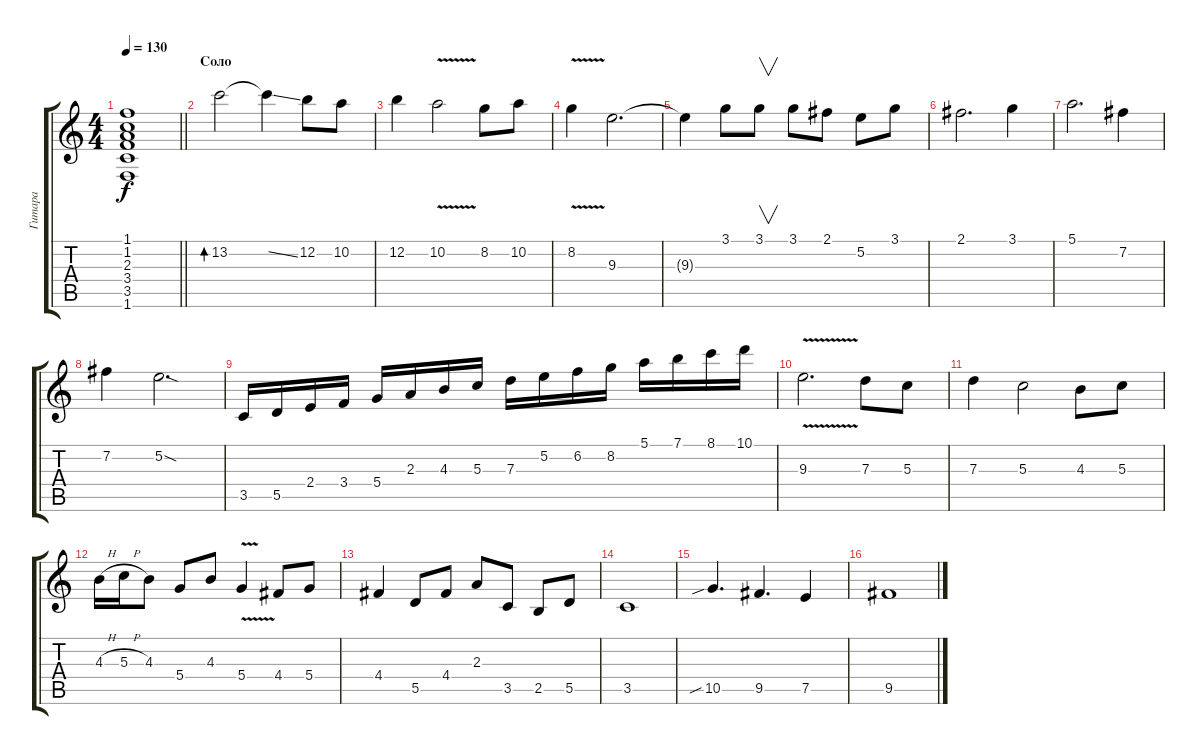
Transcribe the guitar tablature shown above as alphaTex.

\track ("Гитара" "Гитара") {solo instrument acousticguitarsteel}
\staff {score tabs}
\tuning (E4 B3 G3 D3 A2 E2) {hide}
\ts (4 4)
\tempo 130
\clef g2
\barLineRight lightlight
\ks c
(1.1{t} 1.2{t} 2.3{t} 3.4{t} 3.5{t} 1.6{t}).1{dy f} |
\section ("" "Соло")
13.2.2{bd 240 volume 16 balance 16 instrument acousticguitarsteel} 13.2{ss t}.4 12.2.8 10.2.8 |
12.2.4 10.2{v}.2 8.2.8 10.2.8 |
8.2{v}.4 9.3.2{d} |
9.3{t}.4 3.1.8 3.1.8{v} 3.1.8 2.1.8 5.2.8 3.1.8 |
2.1.2{d} 3.1.4 |
5.1.2{d} 7.2.4 |
7.2.4 5.2{sod}.2{d} |
3.5.16 5.5.16 2.4.16 3.4.16 5.4.16 2.3.16 4.3.16 5.3.16 7.3.16 5.2.16 6.2.16 8.2.16 5.1.16 7.1.16 8.1.16 10.1.16 |
9.3{v}.2{d} 7.3.8 5.3.8 |
7.3.4 5.3.2 4.3.8 5.3.8 |
4.3{h}.16 5.3{h}.16 4.3.8 5.4.8 4.3.8 5.4{v}.4 4.4.8 5.4.8 |
4.4.4 5.5.8 4.4.8 2.3.8 3.5.8 2.5.8 5.5.8 |
3.5.1 |
10.5{sib}.4{d} 9.5.4{d} 7.5.4 |
9.5.1
